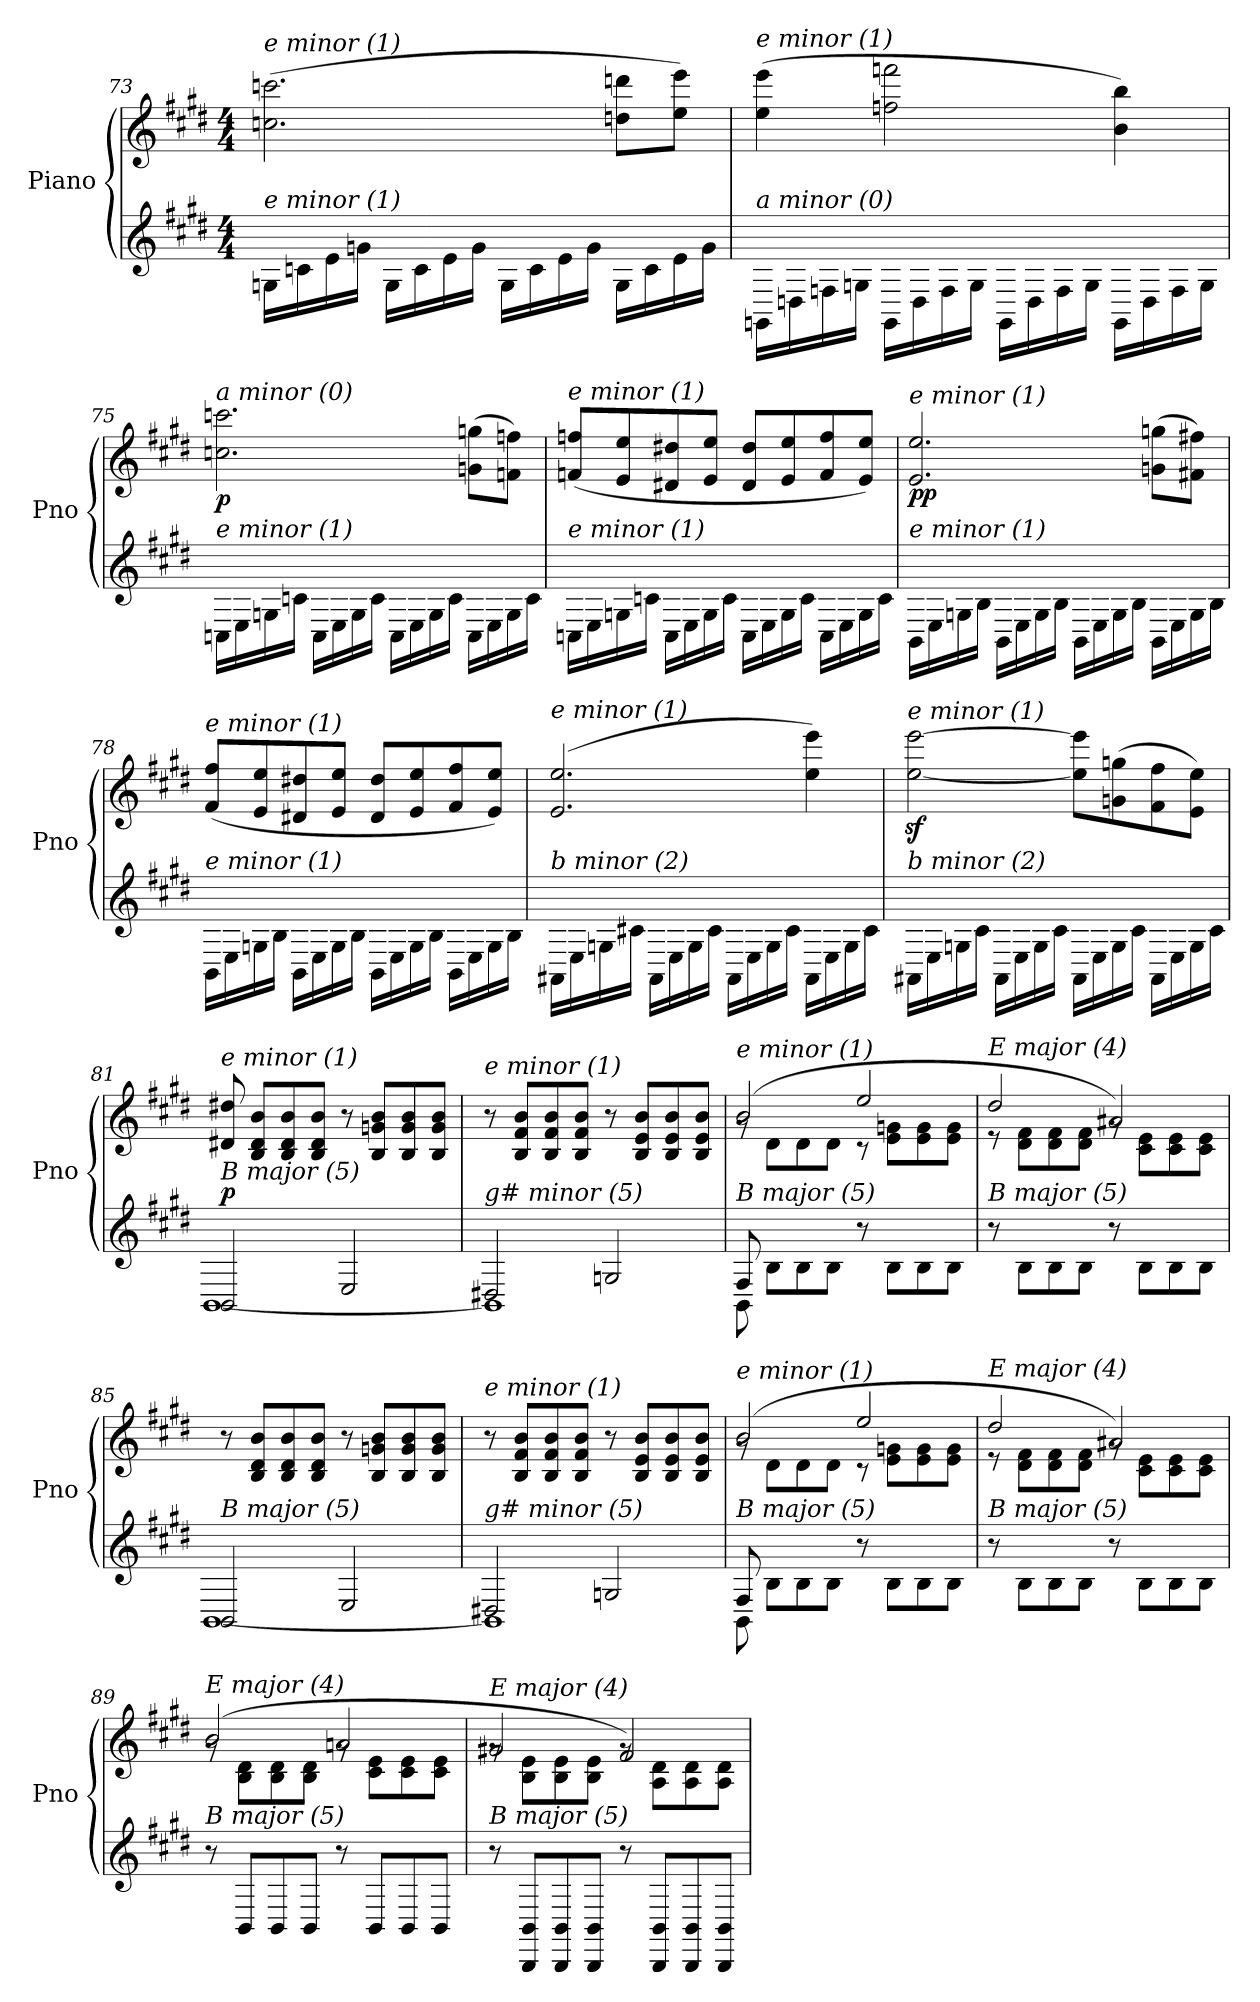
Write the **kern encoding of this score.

**kern	**kern	**dynam
*part1	*part1	*part1
*staff2	*staff1	*staff1/2
*I"Piano	*	*
*I'Pno	*	*
*clefG2	*clefG2	*
*k[f#c#g#d#]	*k[f#c#g#d#]	*
*M4/4	*M4/4	*
=73	=73	=73
!	!LO:TX:i:t=e minor (1)	!
!LO:TX:i:t=e minor (1)	!	!
16Gn\LL	(2.ccn\ 2.cccn\	.
16cn\	.	.
16e\	.	.
16gn\JJ	.	.
16G\LL	.	.
16c\	.	.
16e\	.	.
16g\JJ	.	.
16G\LL	.	.
16c\	.	.
16e\	.	.
16g\JJ	.	.
16G\LL	8ddn\ 8dddn\L	.
16c\	.	.
16e\	8ee\ 8eee\J)	.
16g\JJ	.	.
=74	=74	=74
!	!LO:TX:i:t=e minor (1)	!
!LO:TX:i:t=a minor (0)	!	!
16GGn\LL	(4ee\ 4eee\	.
16Dn\	.	.
16Fn\	.	.
16Gn\JJ	.	.
!	!	!LO:DY:b
16GG\LL	2ffn\ 2fffn\	other-dynamics
16D\	.	.
16F\	.	.
16G\JJ	.	.
16GG\LL	.	.
16D\	.	.
16F\	.	.
16G\JJ	.	.
16GG\LL	4b\ 4bb\)	.
16D\	.	.
16F\	.	.
16G\JJ	.	.
!!LO:LB:g=z
=75	=75	=75
!	!LO:TX:i:t=a minor (0)	!
!LO:TX:i:t=e minor (1)	!	!
!	!	!LO:DY:b
16Cn\LL	2.ccn\ 2.cccn\	p
16E\	.	.
16Gn\	.	.
16cn\JJ	.	.
16C\LL	.	.
16E\	.	.
16G\	.	.
16c\JJ	.	.
16C\LL	.	.
16E\	.	.
16G\	.	.
16c\JJ	.	.
16C\LL	(8gn\ 8ggn\L	.
16E\	.	.
16G\	8fn\ 8ffn\J)	.
16c\JJ	.	.
=76	=76	=76
!	!LO:TX:i:t=e minor (1)	!
!LO:TX:i:t=e minor (1)	!	!
16Cn\LL	(8fn/ 8ffn/L	.
16E\	.	.
16Gn\	8e/ 8ee/	.
16cn\JJ	.	.
16C\LL	8d#X/ 8dd#X/	.
16E\	.	.
16G\	8e/ 8ee/J	.
16c\JJ	.	.
16C\LL	8d#/ 8dd#/L	.
16E\	.	.
16G\	8e/ 8ee/	.
16c\JJ	.	.
16C\LL	8f/ 8ff/	.
16E\	.	.
16G\	8e/ 8ee/J)	.
16c\JJ	.	.
=77	=77	=77
!	!LO:TX:i:t=e minor (1)	!
!LO:TX:i:t=e minor (1)	!	!
!	!	!LO:DY:b
16BB\LL	2.e/ 2.ee/	pp
16E\	.	.
16Gn\	.	.
16B\JJ	.	.
16BB\LL	.	.
16E\	.	.
16G\	.	.
16B\JJ	.	.
16BB\LL	.	.
16E\	.	.
16G\	.	.
16B\JJ	.	.
16BB\LL	(8gn\ 8ggn\L	.
16E\	.	.
16G\	8f#X\ 8ff#X\J)	.
16B\JJ	.	.
!!LO:PB:g=z
=78	=78	=78
!	!LO:TX:i:t=e minor (1)	!
!LO:TX:i:t=e minor (1)	!	!
16BB\LL	(8f#/ 8ff#/L	.
16E\	.	.
16Gn\	8e/ 8ee/	.
16B\JJ	.	.
16BB\LL	8d#X/ 8dd#X/	.
16E\	.	.
16G\	8e/ 8ee/J	.
16B\JJ	.	.
16BB\LL	8d#/ 8dd#/L	.
16E\	.	.
16G\	8e/ 8ee/	.
16B\JJ	.	.
16BB\LL	8f#/ 8ff#/	.
16E\	.	.
16G\	8e/ 8ee/J)	.
16B\JJ	.	.
=79	=79	=79
!	!LO:TX:i:t=e minor (1)	!
!LO:TX:i:t=b minor (2)	!	!
16AA#X\LL	(2.e/ 2.ee/	.
16E\	.	.
16Gn\	.	.
16c#X\JJ	.	.
16AA#\LL	.	.
16E\	.	.
16G\	.	.
16c#\JJ	.	.
16AA#\LL	.	.
16E\	.	.
16G\	.	.
16c#\JJ	.	.
16AA#\LL	4ee\ 4eee\)	.
16E\	.	.
16G\	.	.
16c#\JJ	.	.
=80	=80	=80
!	!LO:TX:i:t=e minor (1)	!
!LO:TX:i:t=b minor (2)	!	!
16AA#X\LL	[2ee\z< [2eee\z<	.
16E\	.	.
16Gn\	.	.
16c#\JJ	.	.
16AA#\LL	.	.
16E\	.	.
16G\	.	.
16c#\JJ	.	.
16AA#\LL	8ee\] 8eee\]L	.
16E\	.	.
16G\	(8gn\ 8ggn\	.
16c#\JJ	.	.
16AA#\LL	8f#\ 8ff#\	.
16E\	.	.
16G\	8e\ 8ee\J)	.
16c#\JJ	.	.
!!LO:LB:g=z
=81	=81	=81
*^	*	*
!	!	!LO:TX:i:t=e minor (1)	!
!LO:TX:i:t=B major (5)	!	!	!
!	!	!	!LO:DY:a=2
2BB/	[1BB	8d#X/ 8dd#X/	p
.	.	8B/ 8d#/ 8b/L	.
.	.	8B/ 8d#/ 8b/	.
.	.	8B/ 8d#/ 8b/J	.
2E/	.	8r	.
.	.	8B/ 8gn/ 8b/L	.
.	.	8B/ 8g/ 8b/	.
.	.	8B/ 8g/ 8b/J	.
=82	=82	=82	=82
!	!	!LO:TX:i:t=e minor (1)	!
!LO:TX:i:t=g# minor (5)	!	!	!
2D#X/	1BB]	8r	.
.	.	8B/ 8f#/ 8b/L	.
.	.	8B/ 8f#/ 8b/	.
.	.	8B/ 8f#/ 8b/J	.
2Gn/	.	8r	.
.	.	8B/ 8e/ 8b/L	.
.	.	8B/ 8e/ 8b/	.
.	.	8B/ 8e/ 8b/J	.
=83	=83	=83	=83
*	*	*^	*
*	*	*	*^	*
!	!	!LO:TX:i:t=e minor (1)	!	!	!
!LO:TX:i:t=B major (5)	!	!	!	!	!
8F#/	8BB\	(2b/	8rg	8ryy	.
8B\L	2..ryy	.	8d#\L	2..ryy	.
8B\	.	.	8d#\	.	.
8B\J	.	.	8d#\J	.	.
8r	.	2ee/	8r	.	.
8B\L	.	.	8e\ 8gn\L	.	.
8B\	.	.	8e\ 8g\	.	.
8B\J	.	.	8e\ 8g\J	.	.
*v	*v	*	*	*	*
*	*	*v	*v	*
=84	=84	=84	=84
!	!LO:TX:i:t=E major (4)	!	!
!LO:TX:i:t=B major (5)	!	!	!
8r	2dd#/	8r	.
8B\L	.	8d#\ 8f#\L	.
8B\	.	8d#\ 8f#\	.
8B\J	.	8d#\ 8f#\J	.
8r	2a#X/)	8rg	.
8B\L	.	8c#\ 8e\L	.
8B\	.	8c#\ 8e\	.
8B\J	.	8c#\ 8e\J	.
=85	=85	=85	=85
*^	*	*	*
!	!	!LO:TX:i:t=e minor (1)	!	!
!LO:TX:i:t=B major (5)	!	!	!	!
*	*	*v	*v	*
2BB/	[1BB	8r	.
.	.	8B/ 8d#/ 8b/L	.
.	.	8B/ 8d#/ 8b/	.
.	.	8B/ 8d#/ 8b/J	.
2E/	.	8r	.
.	.	8B/ 8gn/ 8b/L	.
.	.	8B/ 8g/ 8b/	.
.	.	8B/ 8g/ 8b/J	.
!!LO:LB:g=z
=86	=86	=86	=86
!	!	!LO:TX:i:t=e minor (1)	!
!LO:TX:i:t=g# minor (5)	!	!	!
2D#X/	1BB]	8r	.
.	.	8B/ 8f#/ 8b/L	.
.	.	8B/ 8f#/ 8b/	.
.	.	8B/ 8f#/ 8b/J	.
2Gn/	.	8r	.
.	.	8B/ 8e/ 8b/L	.
.	.	8B/ 8e/ 8b/	.
.	.	8B/ 8e/ 8b/J	.
=87	=87	=87	=87
*	*	*^	*
*	*	*	*^	*
!	!	!LO:TX:i:t=e minor (1)	!	!	!
!LO:TX:i:t=B major (5)	!	!	!	!	!
8F#/	8BB\	(2b/	8rg	8ryy	.
8B\L	2..ryy	.	8d#\L	2..ryy	.
8B\	.	.	8d#\	.	.
8B\J	.	.	8d#\J	.	.
8r	.	2ee/	8r	.	.
8B\L	.	.	8e\ 8gn\L	.	.
8B\	.	.	8e\ 8g\	.	.
8B\J	.	.	8e\ 8g\J	.	.
*v	*v	*	*	*	*
*	*	*v	*v	*
=88	=88	=88	=88
!	!LO:TX:i:t=E major (4)	!	!
!LO:TX:i:t=B major (5)	!	!	!
8r	2dd#/	8r	.
8B\L	.	8d#\ 8f#\L	.
8B\	.	8d#\ 8f#\	.
8B\J	.	8d#\ 8f#\J	.
8r	2a#X/)	8rg	.
8B\L	.	8c#\ 8e\L	.
8B\	.	8c#\ 8e\	.
8B\J	.	8c#\ 8e\J	.
=89	=89	=89	=89
!	!LO:TX:i:t=E major (4)	!	!
!LO:TX:i:t=B major (5)	!	!	!
!	!	!	!LO:DY:b
8r	(2b/	8rg	other-dynamics
8BB/L	.	8B\ 8d#\L	.
8BB/	.	8B\ 8d#\	.
8BB/J	.	8B\ 8d#\J	.
8r	2an/	8rg	.
8BB/L	.	8c#\ 8e\L	.
8BB/	.	8c#\ 8e\	.
8BB/J	.	8c#\ 8e\J	.
=90	=90	=90	=90
!	!LO:TX:i:t=E major (4)	!	!
!LO:TX:i:t=B major (5)	!	!	!
8r	2g#X/	8rg	.
8BBB/ 8BB/L	.	8B\ 8e\L	.
8BBB/ 8BB/	.	8B\ 8e\	.
8BBB/ 8BB/J	.	8B\ 8e\J	.
8r	2f#/)	8rg	.
8BBB/ 8BB/L	.	8A\ 8d#\L	.
8BBB/ 8BB/	.	8A\ 8d#\	.
8BBB/ 8BB/J	.	8A\ 8d#\J	.
*	*v	*v	*
=	=	=
*-	*-	*-
